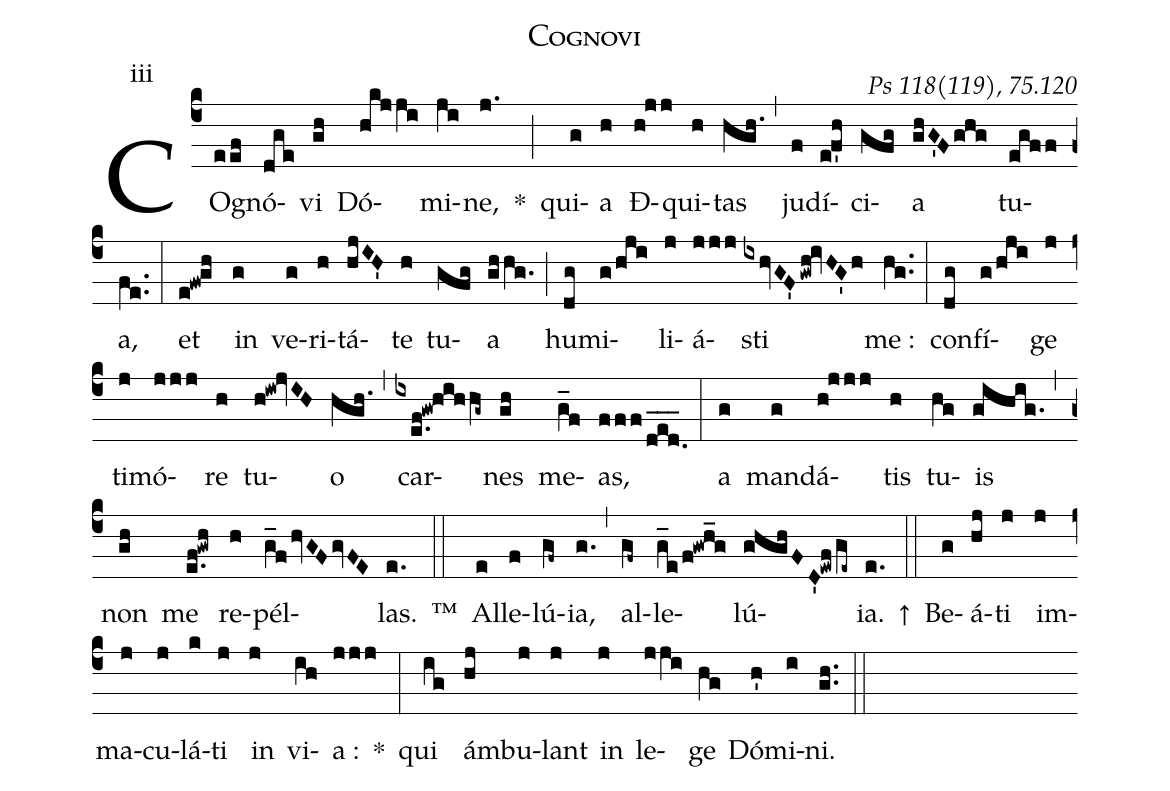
name:Cognovi;
commentary: Ps 118(119), 75.120;
mode:iii;
%%
(c4) CO(eef)gnó(dge)vi(gh) Dó(hkjji)mi(ji)ne,(j.) *(;) qui(g)a(h) Ð(h!jj)qui(h)tas(hgh.) (,) ju(f)dí(e!f'h)ci(gfg)a(ghG'Fghg) tu(egff)a,(fe..) (:) et(e!fw!gh) in(g) ve(g)ri(h)tá(hjIH')te(h) tu(gfg)a(ghhg.) (;) hu(dg)mi(g/hji)li(j)á(jjj)sti(ixhvGF'gwh!ivHG'h) me~:(hg..) (:) con(dg)fí(g/hji)ge(j) ti(j)mó(jjj)re(h) tu(h!iw!jvIH)o(hgh.) (,) car(ixe.f!gw!hihhg~)nes(gh) me(g_f)as,(fff/ded.___) (:) a(g) man(g)dá(h!jjj)tis(h) tu(hg)is(gihig.) (,) non(gh) me(e.f!gwh) re(h)pél(g_fhvGFgvFE)las.(e.) ™(::) Al(e)le(f)lú(gf~)ia,(g.) (,) al(gf~)le(g_e/f!gwh_g)lú(ghghFD'!ewf/ge~)ia.(e.) ↑(::) Be(g)á(hj)ti(j) im(j)ma(j)cu(j)lá(k)ti(j) in(j) vi(ih)a~:(jjj) *(:) qui(ig) ám(hj)bu(j)lant(j) in(j) le(jji)ge(hg) Dó(h')mi(i)ni.(gh..) (::)
